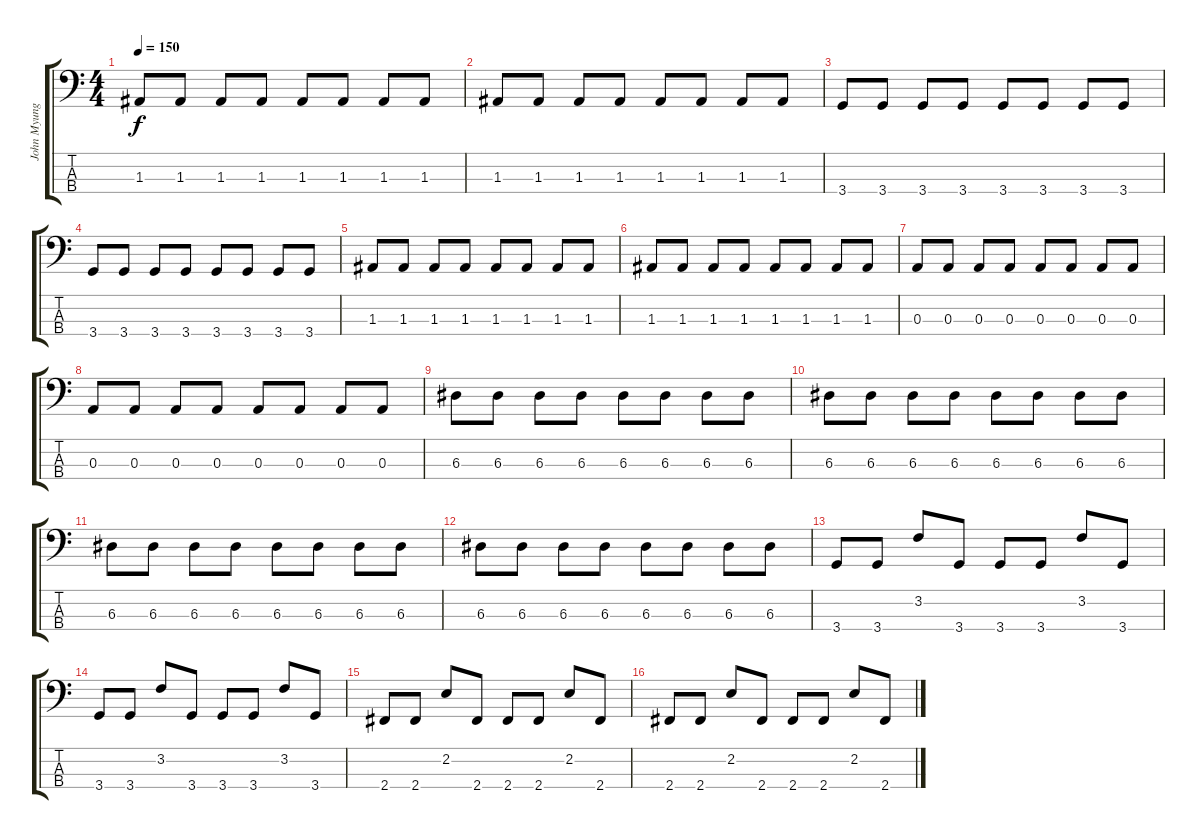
\track ("John Myung: Bass" "John Myung") {instrument electricbassfinger}
\staff {score tabs}
\tuning (G2 D2 A1 E1) {hide}
\ts (4 4)
\tempo 150
\clef f4
\ks c
1.3.8{dy f} 1.3.8 1.3.8 1.3.8 1.3.8 1.3.8 1.3.8 1.3.8 |
1.3.8 1.3.8 1.3.8 1.3.8 1.3.8 1.3.8 1.3.8 1.3.8 |
3.4.8 3.4.8 3.4.8 3.4.8 3.4.8 3.4.8 3.4.8 3.4.8 |
3.4.8 3.4.8 3.4.8 3.4.8 3.4.8 3.4.8 3.4.8 3.4.8 |
1.3.8 1.3.8 1.3.8 1.3.8 1.3.8 1.3.8 1.3.8 1.3.8 |
1.3.8 1.3.8 1.3.8 1.3.8 1.3.8 1.3.8 1.3.8 1.3.8 |
0.3.8 0.3.8 0.3.8 0.3.8 0.3.8 0.3.8 0.3.8 0.3.8 |
0.3.8 0.3.8 0.3.8 0.3.8 0.3.8 0.3.8 0.3.8 0.3.8 |
6.3.8 6.3.8 6.3.8 6.3.8 6.3.8 6.3.8 6.3.8 6.3.8 |
6.3.8 6.3.8 6.3.8 6.3.8 6.3.8 6.3.8 6.3.8 6.3.8 |
6.3.8 6.3.8 6.3.8 6.3.8 6.3.8 6.3.8 6.3.8 6.3.8 |
6.3.8 6.3.8 6.3.8 6.3.8 6.3.8 6.3.8 6.3.8 6.3.8 |
3.4.8 3.4.8 3.2.8 3.4.8 3.4.8 3.4.8 3.2.8 3.4.8 |
3.4.8 3.4.8 3.2.8 3.4.8 3.4.8 3.4.8 3.2.8 3.4.8 |
2.4.8 2.4.8 2.2.8 2.4.8 2.4.8 2.4.8 2.2.8 2.4.8 |
2.4.8 2.4.8 2.2.8 2.4.8 2.4.8 2.4.8 2.2.8 2.4.8
